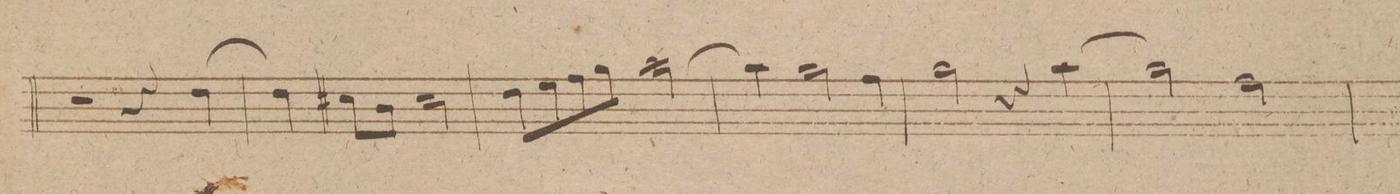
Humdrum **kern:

**kern	**dynam
*I"Clarinetto 1mo in. A.	*
*clefG2	*
*k[f#c#g#d#]	*
*met(c)	*
*M4/4	*
2r	.
4r	.
[4b\	.
=64	=64
4b\]	.
8a#X/L	.
8g#/J	.
2a#/	.
=65	=65
8b\L	.
8cc#\	.
8dd#\	.
8ee\J	.
[2ff#\	.
=66	=66
*4\left	*
4ff#\]	.
2ee\	.
*4\right	*
4dd#\	.
=67	=67
2ee\	.
4r	.
*4\left	*
(>4ff#\	.
=68	=68
2ee\)	.
2dd#\	.
=69	=69
*-	*-
